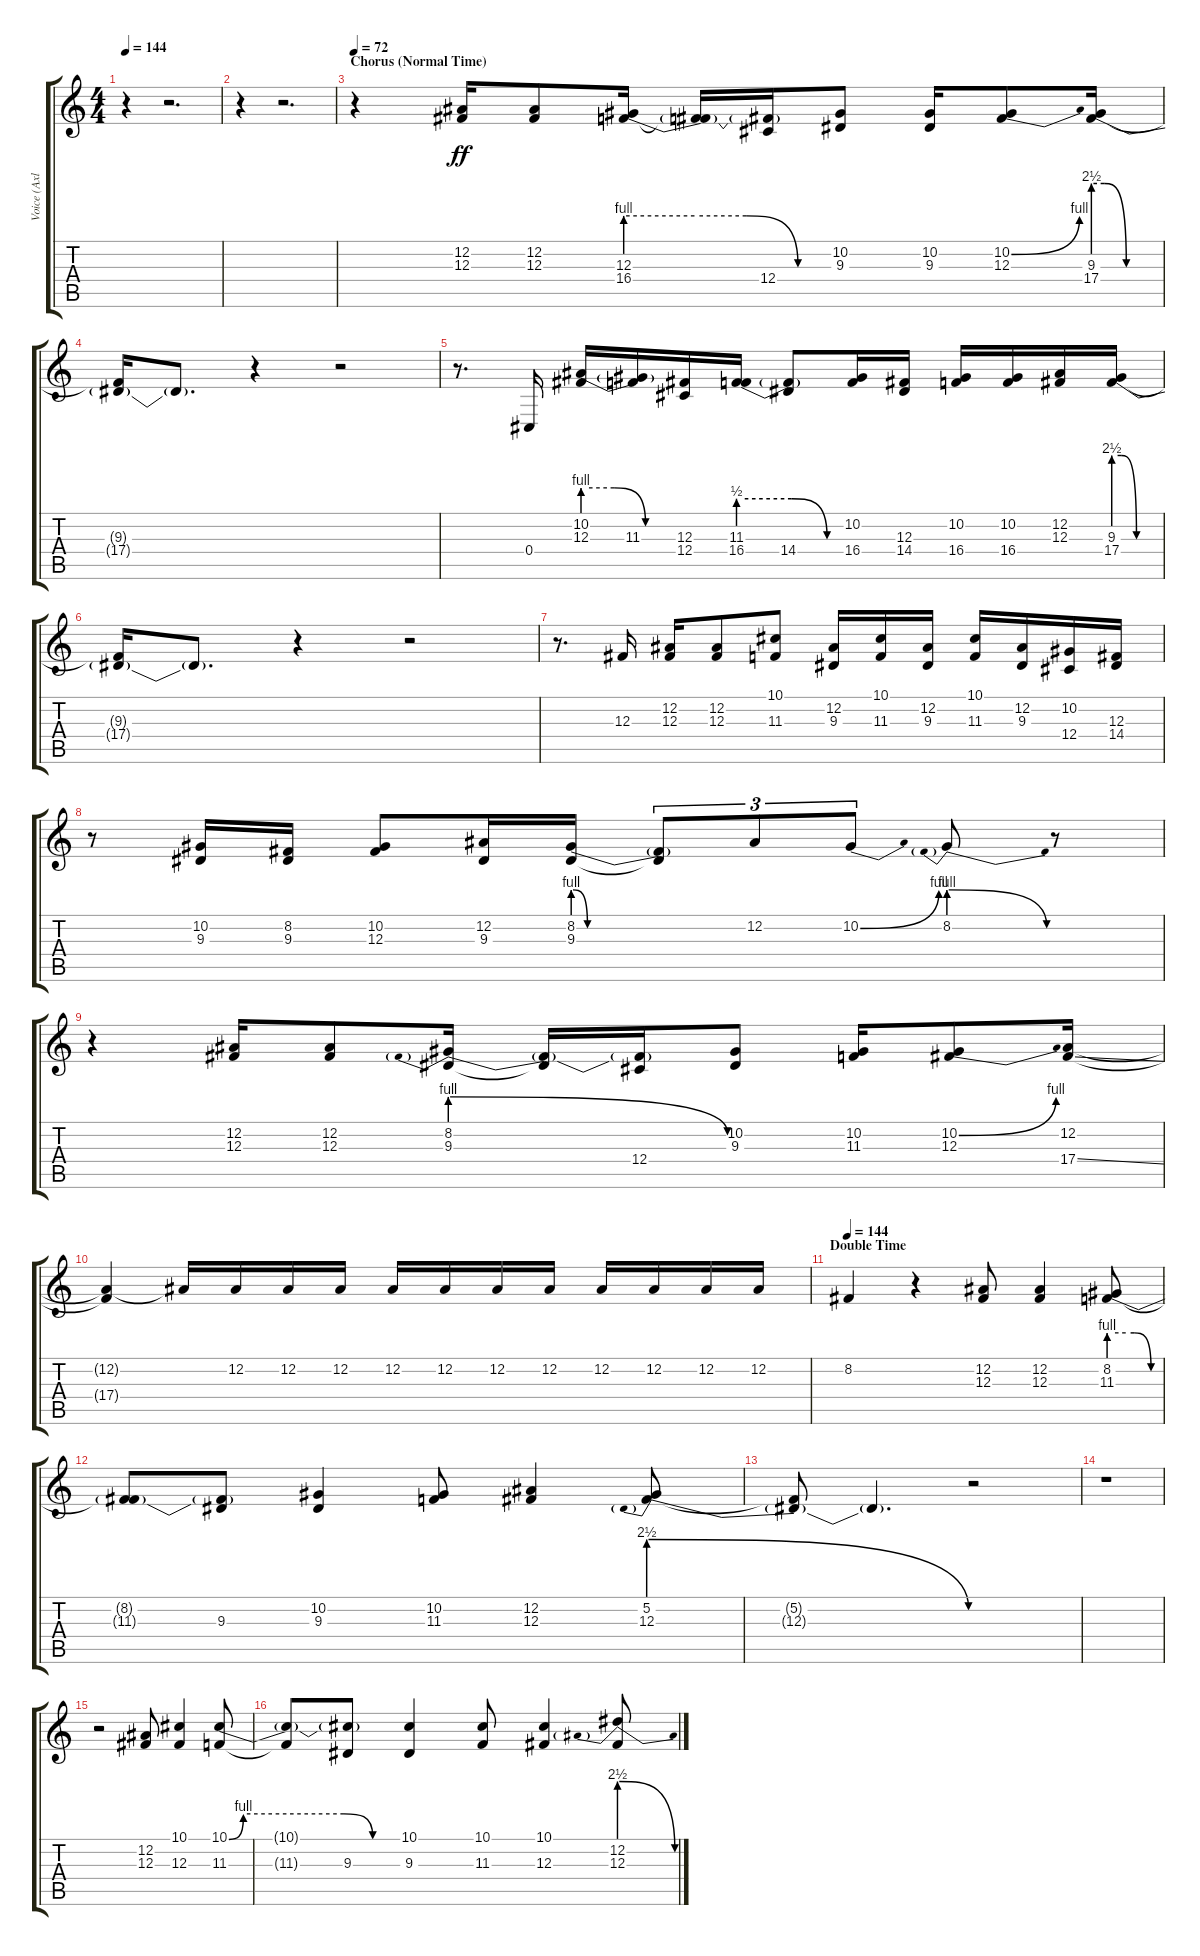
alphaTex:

\track ("Voice (Axl)" "Voice (Axl") {instrument lead2sawtooth}
\staff {score tabs}
\tuning (Eb4 Bb3 Gb3 Db3 Ab2 Eb2) {hide}
\ts (4 4)
\tempo 144
\clef g2
\ks c
r.4{dy f} r.2{d} |
r.4 r.2{d} |
\section ("" "Chorus (Normal Time)")
\tempo 72
r.4 (12.2 12.3).16{dy ff} (12.2 12.3).8 (12.3{be (custom 0 4 20 4 35 4 50 0 60 0)} 16.4).16 (12.3{t} 16.4{t}).16 (12.3{t} 12.4).16 (10.2 9.3).8 (10.2 9.3).16 (10.2{be (bend 0 0 60 4)} 12.3).8 (9.3{be (custom 0 10 10 10 30 0 40 0 60 0)} 17.4).16 |
(9.3{t} 17.4{t}).16 9.3{t}.8{d} r.4 r.2 |
r.8{d} 0.4.16 (10.2{be (custom 0 4 20 4 40 0 60 0)} 12.3).16 (10.2{t} 11.3).16 (12.3 12.4).16 (11.3{be (custom 0 2 30 2 50 0 60 0)} 16.4).16 (11.3{t} 14.4).8 (10.2 16.4).16 (12.3 14.4).16 (10.2 16.4).16 (10.2 16.4).16 (12.2 12.3).16 (9.3{be (custom 0 10 10 10 30 0 60 0)} 17.4).16 |
(9.3{t} 17.4{t}).16 9.3{t}.8{d} r.4 r.2 |
r.8{d} 12.3.16 (12.2 12.3).16 (12.2 12.3).8 (10.1 11.3).8 (12.2 9.3).16 (10.1 11.3).16 (12.2 9.3).16 (10.1 11.3).16 (12.2 9.3).16 (10.2 12.4).16 (12.3 14.4).16 |
r.8 (10.2 9.3).16 (8.2 9.3).16 (10.2 12.3).8 (12.2 9.3).16 (8.2{be (custom 0 4 5 0 15 0 40 0 60 0)} 9.3).16 (8.2{t} 9.3{t}).8{tu (3 2)} 12.2.8{tu (3 2)} 10.2{be (bend 0 0 60 4)}.8{tu (3 2)} 8.2{be (prebendrelease 0 4 60 0)}.8 r.8 |
r.4 (12.2 12.3).16 (12.2 12.3).8 (8.2{be (prebendrelease 0 4 60 0)} 9.3).16 (8.2{t} 9.3{t}).16 (8.2{t} 12.4).16 (10.2 9.3).8 (10.2 11.3).16 (10.2{be (bend 0 0 60 4)} 12.3).8 (12.2 17.4{ss}).16 |
(12.2{t} 17.4{t}).4 12.2{t}.16 12.2.16 12.2.16 12.2.16 12.2.16 12.2.16 12.2.16 12.2.16 12.2.16 12.2.16 12.2.16 12.2.16 |
\section ("" "Double Time")
\tempo 144
8.2.4 r.4 (12.2 12.3).8 (12.2 12.3).4 (8.2{be (custom 0 4 20 4 30 4 50 0 60 0)} 11.3).8 |
(8.2{t} 11.3{t}).8 (8.2{t} 9.3).8 (10.2 9.3).4 (10.2 11.3).8 (12.2 12.3).4 (5.2{be (prebendrelease 0 10 60 0)} 12.3).8 |
(5.2{t} 12.3{t}).8 5.2{t}.4{d} r.2 |
r.1 |
r.2 (12.2 12.3).8 (10.1 12.3).4 (10.1{be (custom 0 0 5 4 30 4 40 4 50 0 60 0)} 11.3).8 |
(10.1{t} 11.3{t}).8 (10.1{t} 9.3).8 (10.1 9.3).4 (10.1 11.3).8 (10.1 12.3).4 (12.2{be (prebendrelease 0 10 60 0)} 12.3).8
